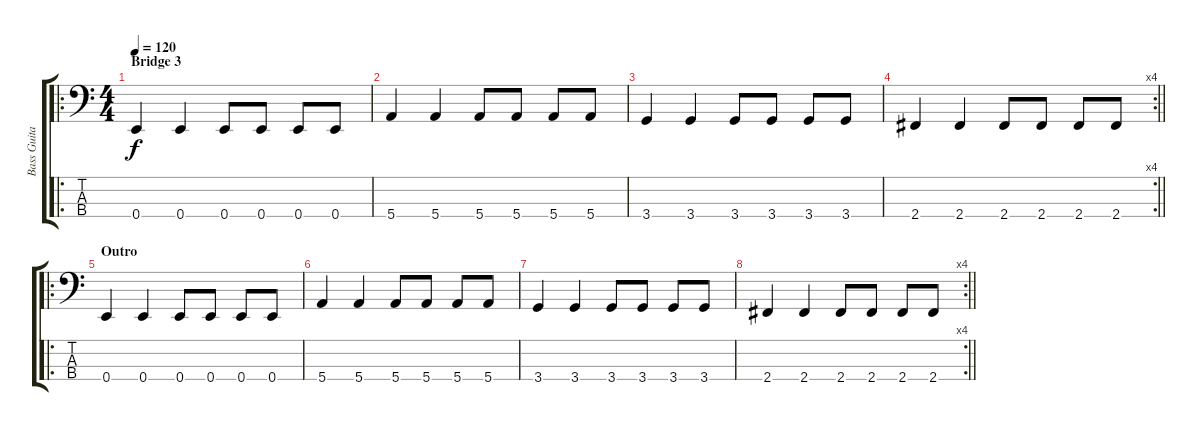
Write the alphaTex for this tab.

\track ("Bass Guitar" "Bass Guita") {instrument electricbassfinger}
\staff {score tabs}
\tuning (G2 D2 A1 E1) {hide}
\ro
\ts (4 4)
\section ("" "Bridge 3")
\tempo 120
\clef f4
\ks c
0.4.4{dy f} 0.4.4 0.4.8 0.4.8 0.4.8 0.4.8 |
5.4.4 5.4.4 5.4.8 5.4.8 5.4.8 5.4.8 |
3.4.4 3.4.4 3.4.8 3.4.8 3.4.8 3.4.8 |
\rc 4
\barLineRight lightlight
2.4.4 2.4.4 2.4.8 2.4.8 2.4.8 2.4.8 |
\ro
\section ("" "Outro")
0.4.4 0.4.4 0.4.8 0.4.8 0.4.8 0.4.8 |
5.4.4 5.4.4 5.4.8 5.4.8 5.4.8 5.4.8 |
3.4.4 3.4.4 3.4.8 3.4.8 3.4.8 3.4.8 |
\rc 4
\barLineRight lightlight
2.4.4 2.4.4 2.4.8 2.4.8 2.4.8 2.4.8
